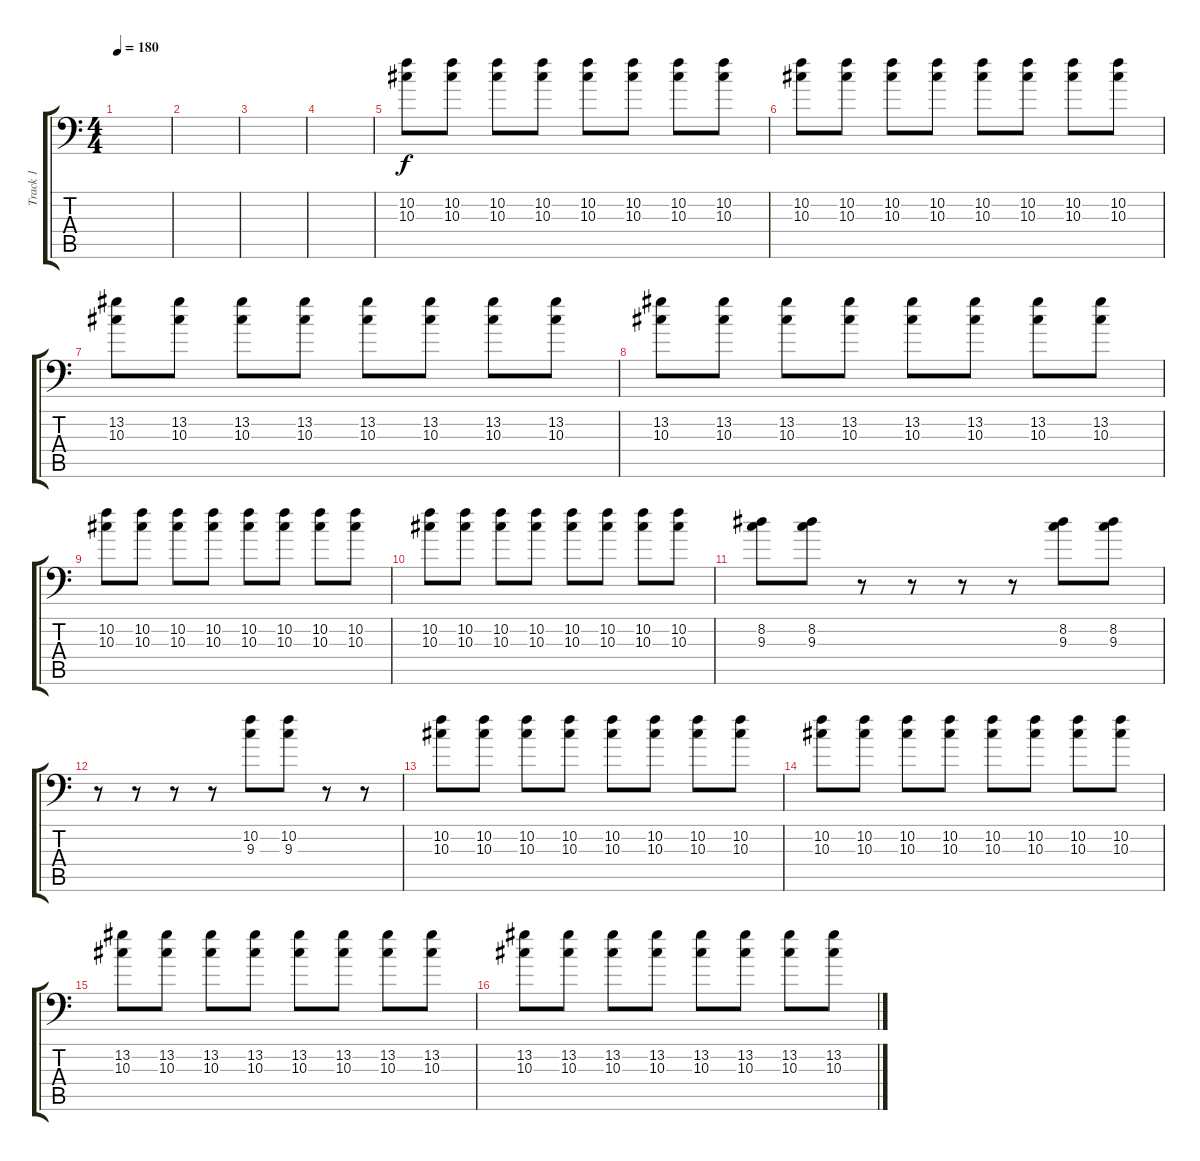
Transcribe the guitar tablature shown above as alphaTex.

\track ("Track 1" "Track 1") {instrument distortionguitar}
\staff {score tabs}
\tuning (C4 G3 Eb3 Bb2 F2 Bb1) {hide}
\ts (4 4)
\tempo 180
\clef f4
\ks c
|
|
|
|
(10.2 10.3).8 (10.2 10.3).8 (10.2 10.3).8 (10.2 10.3).8 (10.2 10.3).8 (10.2 10.3).8 (10.2 10.3).8 (10.2 10.3).8 |
(10.2 10.3).8 (10.2 10.3).8 (10.2 10.3).8 (10.2 10.3).8 (10.2 10.3).8 (10.2 10.3).8 (10.2 10.3).8 (10.2 10.3).8 |
(13.2 10.3).8 (13.2 10.3).8 (13.2 10.3).8 (13.2 10.3).8 (13.2 10.3).8 (13.2 10.3).8 (13.2 10.3).8 (13.2 10.3).8 |
(13.2 10.3).8 (13.2 10.3).8 (13.2 10.3).8 (13.2 10.3).8 (13.2 10.3).8 (13.2 10.3).8 (13.2 10.3).8 (13.2 10.3).8 |
(10.2 10.3).8 (10.2 10.3).8 (10.2 10.3).8 (10.2 10.3).8 (10.2 10.3).8 (10.2 10.3).8 (10.2 10.3).8 (10.2 10.3).8 |
(10.2 10.3).8 (10.2 10.3).8 (10.2 10.3).8 (10.2 10.3).8 (10.2 10.3).8 (10.2 10.3).8 (10.2 10.3).8 (10.2 10.3).8 |
(8.2 9.3).8 (8.2 9.3).8 r.8 r.8 r.8 r.8 (8.2 9.3).8 (8.2 9.3).8 |
r.8 r.8 r.8 r.8 (10.2 9.3).8 (10.2 9.3).8 r.8 r.8 |
(10.2 10.3).8 (10.2 10.3).8 (10.2 10.3).8 (10.2 10.3).8 (10.2 10.3).8 (10.2 10.3).8 (10.2 10.3).8 (10.2 10.3).8 |
(10.2 10.3).8 (10.2 10.3).8 (10.2 10.3).8 (10.2 10.3).8 (10.2 10.3).8 (10.2 10.3).8 (10.2 10.3).8 (10.2 10.3).8 |
(13.2 10.3).8 (13.2 10.3).8 (13.2 10.3).8 (13.2 10.3).8 (13.2 10.3).8 (13.2 10.3).8 (13.2 10.3).8 (13.2 10.3).8 |
(13.2 10.3).8 (13.2 10.3).8 (13.2 10.3).8 (13.2 10.3).8 (13.2 10.3).8 (13.2 10.3).8 (13.2 10.3).8 (13.2 10.3).8
